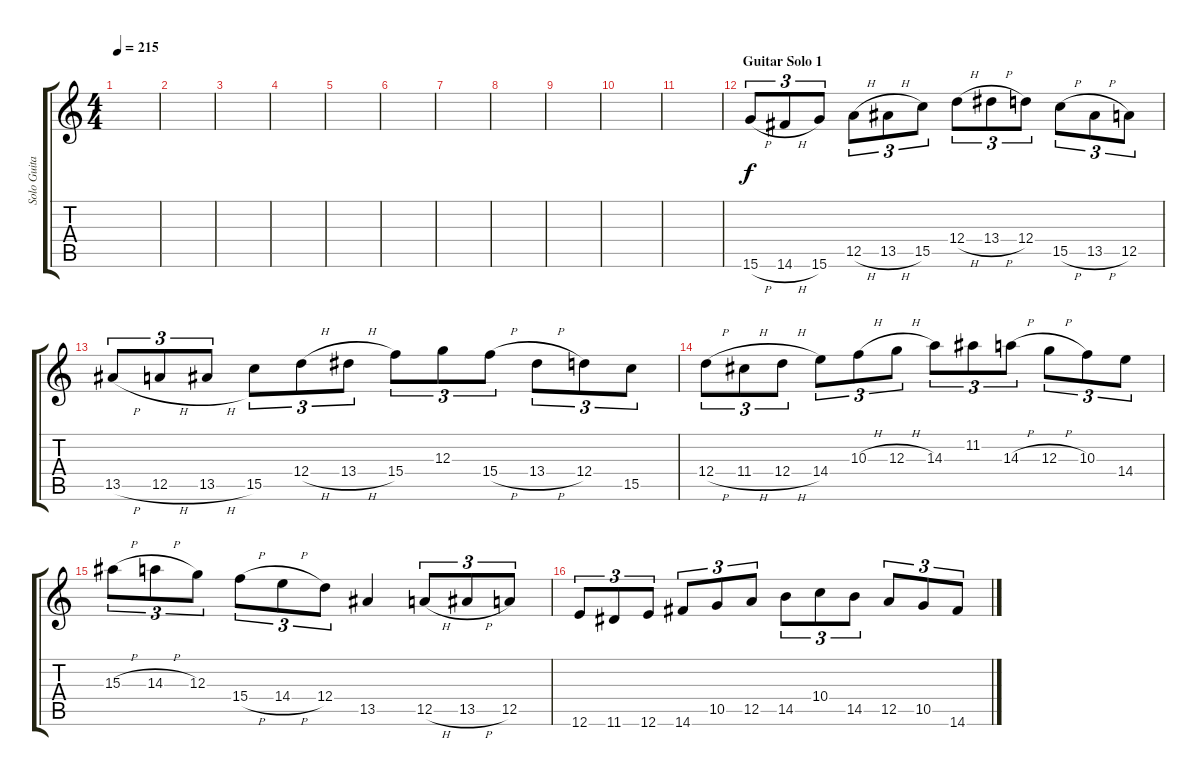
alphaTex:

\track ("Solo Guitar" "Solo Guita") {instrument distortionguitar}
\staff {score tabs}
\tuning (E4 B3 G3 D3 A2 E2) {hide}
\ts (4 4)
\tempo 215
\clef g2
\ks c
|
|
|
|
|
|
|
|
|
|
|
\section ("" "Guitar Solo 1")
15.6{h}.8{tu (3 2)} 14.6{h}.8{tu (3 2)} 15.6.8{tu (3 2)} 12.5{h}.8{tu (3 2)} 13.5{h}.8{tu (3 2)} 15.5.8{tu (3 2)} 12.4{h}.8{tu (3 2)} 13.4{h}.8{tu (3 2)} 12.4.8{tu (3 2)} 15.5{h}.8{tu (3 2)} 13.5{h}.8{tu (3 2)} 12.5.8{tu (3 2)} |
13.5{h}.8{tu (3 2)} 12.5{h}.8{tu (3 2)} 13.5{h}.8{tu (3 2)} 15.5.8{tu (3 2)} 12.4{h}.8{tu (3 2)} 13.4{h}.8{tu (3 2)} 15.4.8{tu (3 2)} 12.3.8{tu (3 2)} 15.4{h}.8{tu (3 2)} 13.4{h}.8{tu (3 2)} 12.4.8{tu (3 2)} 15.5.8{tu (3 2)} |
12.4{h}.8{tu (3 2)} 11.4{h}.8{tu (3 2)} 12.4{h}.8{tu (3 2)} 14.4.8{tu (3 2)} 10.3{h}.8{tu (3 2)} 12.3{h}.8{tu (3 2)} 14.3.8{tu (3 2)} 11.2.8{tu (3 2)} 14.3{h}.8{tu (3 2)} 12.3{h}.8{tu (3 2)} 10.3.8{tu (3 2)} 14.4.8{tu (3 2)} |
15.3{h}.8{tu (3 2)} 14.3{h}.8{tu (3 2)} 12.3.8{tu (3 2)} 15.4{h}.8{tu (3 2)} 14.4{h}.8{tu (3 2)} 12.4.8{tu (3 2)} 13.5.4 12.5{h}.8{tu (3 2)} 13.5{h}.8{tu (3 2)} 12.5.8{tu (3 2)} |
12.6.8{tu (3 2)} 11.6.8{tu (3 2)} 12.6.8{tu (3 2)} 14.6.8{tu (3 2)} 10.5.8{tu (3 2)} 12.5.8{tu (3 2)} 14.5.8{tu (3 2)} 10.4.8{tu (3 2)} 14.5.8{tu (3 2)} 12.5.8{tu (3 2)} 10.5.8{tu (3 2)} 14.6.8{tu (3 2)}
